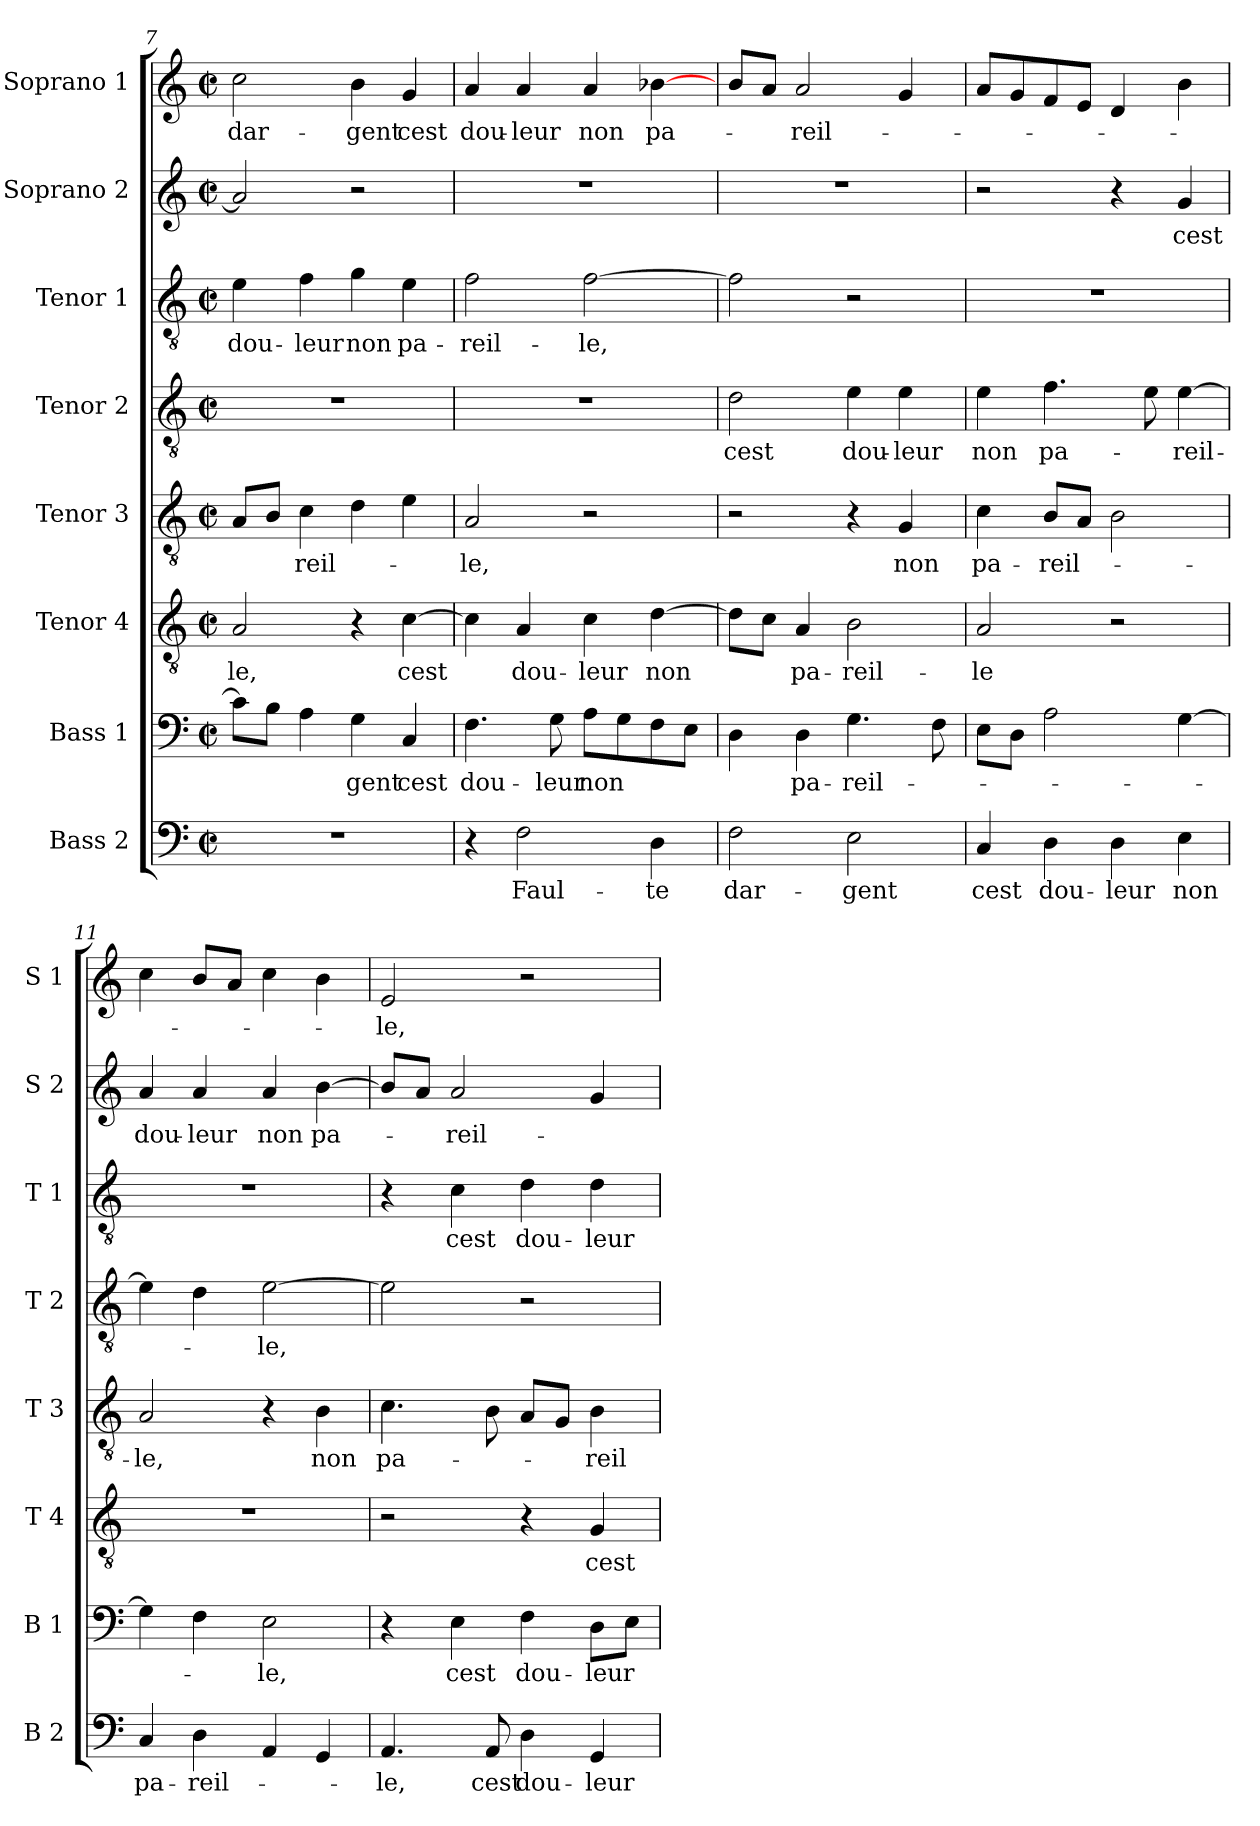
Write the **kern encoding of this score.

**kern	**text	**kern	**text	**kern	**text	**kern	**text	**kern	**text	**kern	**text	**kern	**text	**kern	**text
*part8	*part8	*part7	*part7	*part6	*part6	*part5	*part5	*part4	*part4	*part3	*part3	*part2	*part2	*part1	*part1
*staff8	*staff8	*staff7	*staff7	*staff6	*staff6	*staff5	*staff5	*staff4	*staff4	*staff3	*staff3	*staff2	*staff2	*staff1	*staff1
*I"Bass 2	*	*I"Bass 1	*	*I"Tenor 4	*	*I"Tenor 3	*	*I"Tenor 2	*	*I"Tenor 1	*	*I"Soprano 2	*	*I"Soprano 1	*
*I'B 2	*	*I'B 1	*	*I'T 4	*	*I'T 3	*	*I'T 2	*	*I'T 1	*	*I'S 2	*	*I'S 1	*
*clefF4	*	*clefF4	*	*clefGv2	*	*clefGv2	*	*clefGv2	*	*clefGv2	*	*clefG2	*	*clefG2	*
*k[]	*	*k[]	*	*k[]	*	*k[]	*	*k[]	*	*k[]	*	*k[]	*	*k[]	*
*C:	*	*C:	*	*C:	*	*C:	*	*C:	*	*C:	*	*C:	*	*C:	*
*M2/2	*	*M2/2	*	*M2/2	*	*M2/2	*	*M2/2	*	*M2/2	*	*M2/2	*	*M2/2	*
*met(c|)	*	*met(c|)	*	*met(c|)	*	*met(c|)	*	*met(c|)	*	*met(c|)	*	*met(c|)	*	*met(c|)	*
=7	=7	=7	=7	=7	=7	=7	=7	=7	=7	=7	=7	=7	=7	=7	=7
1r	.	8c\L]	.	2A/	-le,	8A/L	.	1r	.	4e\	dou-	2a/]	.	2cc\	dar-
.	.	8B\J	.	.	.	8B/J	.	.	.	.	.	.	.	.	.
.	.	4A\	.	.	.	4c\	-reil-	.	.	4f\	-leur	.	.	.	.
.	.	4G\	-gent	4r	.	4d\	.	.	.	4g\	non	2r	.	4b\	-gent
.	.	4C/	cest	[4c\	cest	4e\	.	.	.	4e\	pa-	.	.	4g/	cest
=8	=8	=8	=8	=8	=8	=8	=8	=8	=8	=8	=8	=8	=8	=8	=8
4r	.	4.F\	dou-	4c\]	.	2A/	-le,	1r	.	2f\	-reil-	1r	.	4a/	dou-
2F\	Faul-	.	.	4A/	dou-	.	.	.	.	.	.	.	.	4a/	-leur
.	.	8G\	-leur	.	.	.	.	.	.	.	.	.	.	.	.
.	.	8A\L	non	4c\	-leur	2r	.	.	.	[2f\	-le,	.	.	4a/	non
.	.	8G\	.	.	.	.	.	.	.	.	.	.	.	.	.
4D\	-te	8F\	.	[4d\	non	.	.	.	.	.	.	.	.	[4b-X\	pa-
.	.	8E\J	.	.	.	.	.	.	.	.	.	.	.	.	.
=9	=9	=9	=9	=9	=9	=9	=9	=9	=9	=9	=9	=9	=9	=9	=9
2F\	dar-	4D\	.	8d\L]	.	2r	.	2d\	cest	2f\]	.	1r	.	8b/L	.
.	.	.	.	8c\J	.	.	.	.	.	.	.	.	.	8a/J	.
.	.	4D\	pa-	4A/	pa-	.	.	.	.	.	.	.	.	2a/	-reil-
2E\	-gent	4.G\	-reil-	2B\	-reil-	4r	.	4e\	dou-	2r	.	.	.	.	.
.	.	.	.	.	.	4G/	non	4e\	-leur	.	.	.	.	4g/	.
.	.	8F\	.	.	.	.	.	.	.	.	.	.	.	.	.
=10	=10	=10	=10	=10	=10	=10	=10	=10	=10	=10	=10	=10	=10	=10	=10
4C/	cest	8E\L	.	2A/	-le	4c\	pa-	4e\	non	1r	.	2r	.	8a/L	.
.	.	8D\J	.	.	.	.	.	.	.	.	.	.	.	8g/	.
4D\	dou-	2A\	.	.	.	8B/L	-reil-	4.f\	pa-	.	.	.	.	8f/	.
.	.	.	.	.	.	8A/J	.	.	.	.	.	.	.	8e/J	.
4D\	-leur	.	.	2r	.	2B\	.	.	.	.	.	4r	.	4d/	.
.	.	.	.	.	.	.	.	8e\	.	.	.	.	.	.	.
4E\	non	[4G\	.	.	.	.	.	[4e\	-reil-	.	.	4g/	cest	4b\	.
=11	=11	=11	=11	=11	=11	=11	=11	=11	=11	=11	=11	=11	=11	=11	=11
4C/	pa-	4G\]	.	1r	.	2A/	-le,	4e\]	.	1r	.	4a/	dou-	4cc\	.
4D\	-reil-	4F\	.	.	.	.	.	4d\	.	.	.	4a/	-leur	8b/L	.
.	.	.	.	.	.	.	.	.	.	.	.	.	.	8a/J	.
4AA/	.	2E\	-le,	.	.	4r	.	[2e\	-le,	.	.	4a/	non	4cc\	.
4GG/	.	.	.	.	.	4B\	non	.	.	.	.	[4b\	pa-	4b\	.
!!LO:PB:g=z
=12	=12	=12	=12	=12	=12	=12	=12	=12	=12	=12	=12	=12	=12	=12	=12
4.AA/	-le,	4r	.	2r	.	4.c\	pa-	2e\]	.	4r	.	8b/L]	.	2e/	-le,
.	.	.	.	.	.	.	.	.	.	.	.	8a/J	.	.	.
.	.	4E\	cest	.	.	.	.	.	.	4c\	cest	2a/	-reil-	.	.
8AA/	cest	.	.	.	.	8B\	.	.	.	.	.	.	.	.	.
4D\	dou-	4F\	dou-	4r	.	8A/L	.	2r	.	4d\	dou-	.	.	2r	.
.	.	.	.	.	.	8G/J	.	.	.	.	.	.	.	.	.
4GG/	-leur	8D\L	-leur	4G/	cest	4B\	-reil-	.	.	4d\	-leur	4g/	.	.	.
.	.	8E\J	.	.	.	.	.	.	.	.	.	.	.	.	.
=	=	=	=	=	=	=	=	=	=	=	=	=	=	=	=
*-	*-	*-	*-	*-	*-	*-	*-	*-	*-	*-	*-	*-	*-	*-	*-
